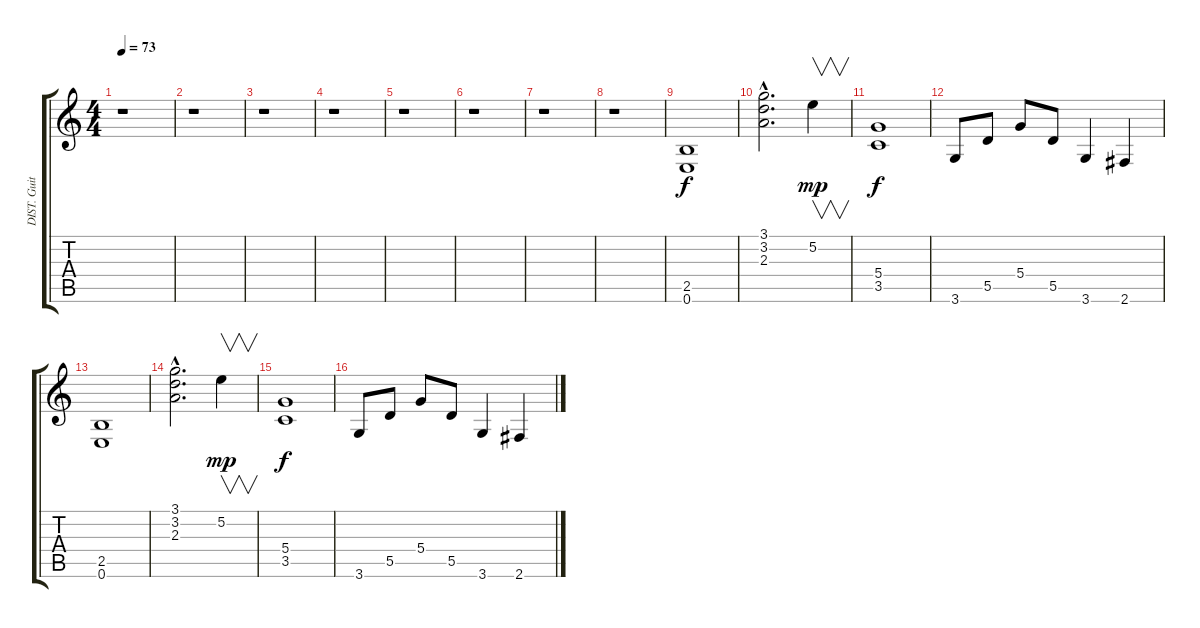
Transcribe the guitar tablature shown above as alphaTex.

\track ("DIST. Guitar" "DIST. Guit") {instrument overdrivenguitar}
\staff {score tabs}
\tuning (E4 B3 G3 D3 A2 E2) {hide}
\ts (4 4)
\tempo 73
\clef g2
\ks c
r.1{dy f} |
r.1 |
r.1 |
r.1 |
r.1 |
r.1 |
r.1 |
r.1 |
(2.5 0.6).1 |
(3.1{hac} 3.2{hac} 2.3{hac}).2{d} 5.2.4{v dy mp} |
(5.4 3.5).1{dy f} |
3.6.8 5.5.8 5.4.8 5.5.8 3.6.4 2.6.4 |
(2.5 0.6).1 |
(3.1{hac} 3.2{hac} 2.3{hac}).2{d volume 7} 5.2.4{v dy mp} |
(5.4 3.5).1{dy f} |
3.6.8 5.5.8 5.4.8 5.5.8 3.6.4 2.6.4
